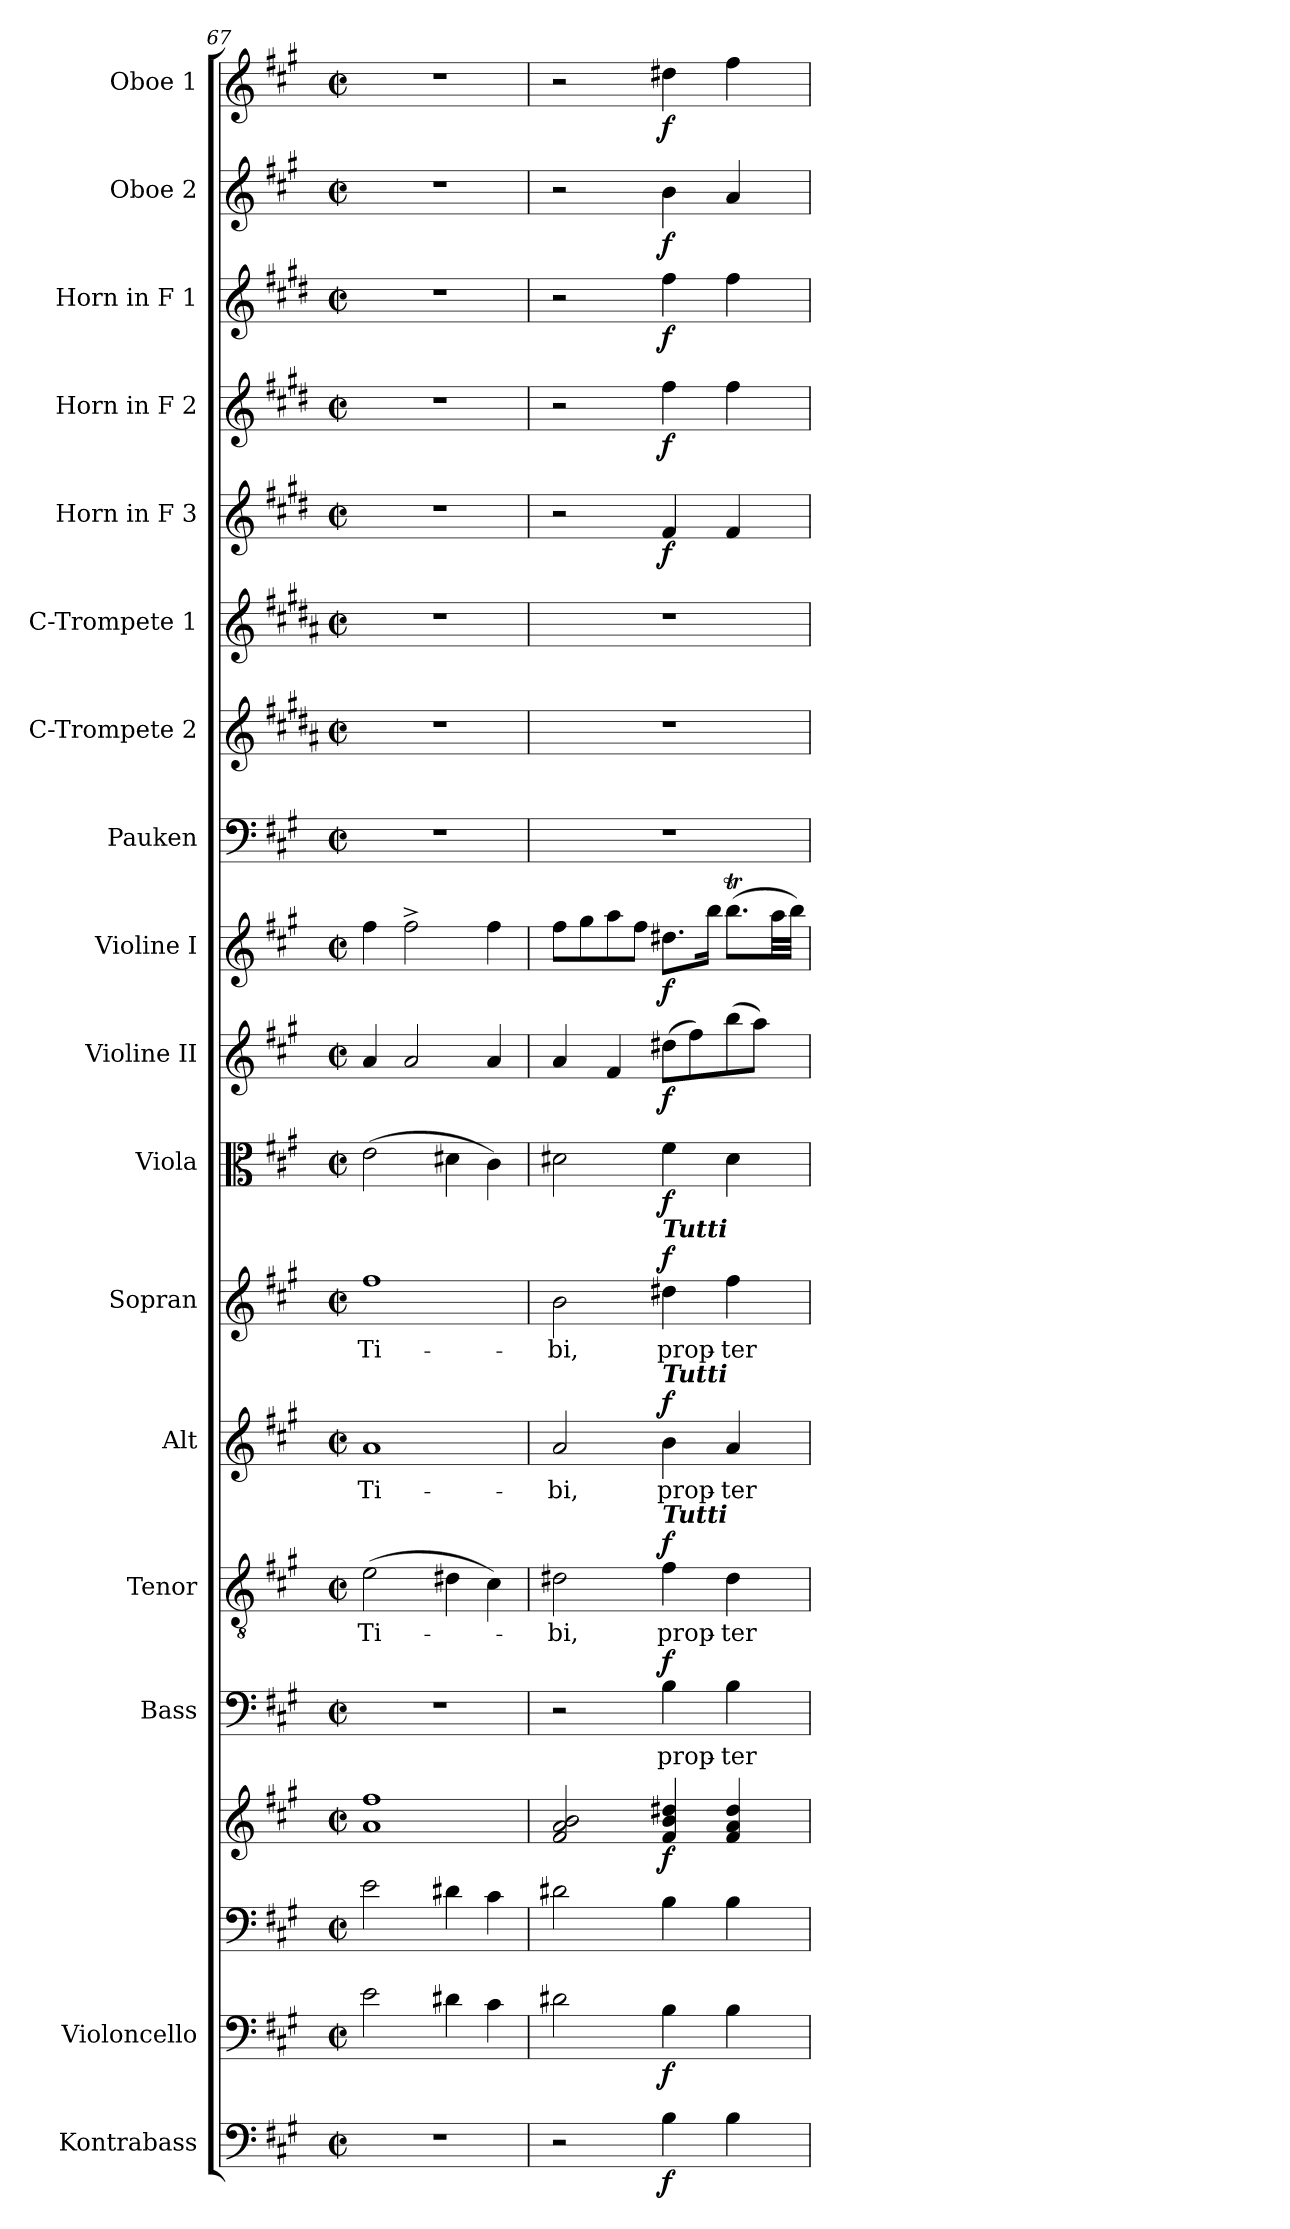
**kern	**dynam	**kern	**dynam	**kern	**kern	**dynam	**kern	**text	**dynam	**kern	**text	**dynam	**kern	**text	**dynam	**kern	**text	**dynam	**kern	**dynam	**kern	**dynam	**kern	**dynam	**kern	**kern	**kern	**kern	**dynam	**kern	**dynam	**kern	**dynam	**kern	**dynam	**kern	**dynam
*part18	*part18	*part17	*part17	*part16	*part16	*part16	*part15	*part15	*part15	*part14	*part14	*part14	*part13	*part13	*part13	*part12	*part12	*part12	*part11	*part11	*part10	*part10	*part9	*part9	*part8	*part7	*part6	*part5	*part5	*part4	*part4	*part3	*part3	*part2	*part2	*part1	*part1
*staff19	*staff19	*staff18	*staff18	*staff17	*staff16	*staff16/17	*staff15	*staff15	*staff15	*staff14	*staff14	*staff14	*staff13	*staff13	*staff13	*staff12	*staff12	*staff12	*staff11	*staff11	*staff10	*staff10	*staff9	*staff9	*staff8	*staff7	*staff6	*staff5	*staff5	*staff4	*staff4	*staff3	*staff3	*staff2	*staff2	*staff1	*staff1
*I"Kontrabass	*	*I"Violoncello	*	*	*	*	*I"Bass	*	*	*I"Tenor	*	*	*I"Alt	*	*	*I"Sopran	*	*	*I"Viola	*	*I"Violine II	*	*I"Violine I	*	*I"Pauken	*I"C-Trompete 2	*I"C-Trompete 1	*I"Horn in F 3	*	*I"Horn in F 2	*	*I"Horn in F 1	*	*I"Oboe 2	*	*I"Oboe 1	*
*I'Kb.	*	*I'Vc.	*	*	*	*	*I'B.	*	*	*I'T.	*	*	*I'A.	*	*	*I'S.	*	*	*I'Vla.	*	*I'Vl. II	*	*I'Vl. I	*	*I'Pk.	*I'C Trp. 2	*I'C Trp. 1	*	*	*	*	*	*	*I'Ob. 2	*	*I'Ob. 1	*
*clefF4	*	*clefF4	*	*clefF4	*clefG2	*	*clefF4	*	*	*clefGv2	*	*	*clefG2	*	*	*clefG2	*	*	*clefC3	*	*clefG2	*	*clefG2	*	*clefF4	*clefG2	*clefG2	*clefG2	*	*clefG2	*	*clefG2	*	*clefG2	*	*clefG2	*
*ITrd7c12	*	*	*	*	*	*	*	*	*	*	*	*	*	*	*	*	*	*	*	*	*	*	*	*	*	*ITrd1c2	*ITrd1c2	*ITrd4c7	*	*ITrd4c7	*	*ITrd4c7	*	*	*	*	*
*k[f#c#g#]	*	*k[f#c#g#]	*	*k[f#c#g#]	*k[f#c#g#]	*	*k[f#c#g#]	*	*	*k[f#c#g#]	*	*	*k[f#c#g#]	*	*	*k[f#c#g#]	*	*	*k[f#c#g#]	*	*k[f#c#g#]	*	*k[f#c#g#]	*	*k[f#c#g#]	*k[f#c#g#]	*k[f#c#g#]	*k[f#c#g#]	*	*k[f#c#g#]	*	*k[f#c#g#]	*	*k[f#c#g#]	*	*k[f#c#g#]	*
*A:	*	*A:	*	*A:	*A:	*	*A:	*	*	*A:	*	*	*A:	*	*	*A:	*	*	*A:	*	*A:	*	*A:	*	*A:	*A:	*A:	*A:	*	*A:	*	*A:	*	*A:	*	*A:	*
*M2/2	*	*M2/2	*	*M2/2	*M2/2	*	*M2/2	*	*	*M2/2	*	*	*M2/2	*	*	*M2/2	*	*	*M2/2	*	*M2/2	*	*M2/2	*	*M2/2	*M2/2	*M2/2	*M2/2	*	*M2/2	*	*M2/2	*	*M2/2	*	*M2/2	*
*met(c|)	*	*met(c|)	*	*met(c|)	*met(c|)	*	*met(c|)	*	*	*met(c|)	*	*	*met(c|)	*	*	*met(c|)	*	*	*met(c|)	*	*met(c|)	*	*met(c|)	*	*met(c|)	*met(c|)	*met(c|)	*met(c|)	*	*met(c|)	*	*met(c|)	*	*met(c|)	*	*met(c|)	*
=67	=67	=67	=67	=67	=67	=67	=67	=67	=67	=67	=67	=67	=67	=67	=67	=67	=67	=67	=67	=67	=67	=67	=67	=67	=67	=67	=67	=67	=67	=67	=67	=67	=67	=67	=67	=67	=67
!	!	!	!	!	!	!	!	!	!	!	!LO:LY:b	!	!	!LO:LY:b	!	!	!LO:LY:b	!	!	!	!	!	!	!	!	!	!	!	!	!	!	!	!	!	!	!	!
1r	.	2e\	.	2e\	1a 1ff#	.	1r	.	.	(>2e\	Ti-	.	1a	Ti-	.	1ff#	Ti-	.	(>2e\	.	4a/	.	4ff#\	.	1r	1r	1r	1r	.	1r	.	1r	.	1r	.	1r	.
.	.	.	.	.	.	.	.	.	.	.	.	.	.	.	.	.	.	.	.	.	2a/	.	2ff#^>\	.	.	.	.	.	.	.	.	.	.	.	.	.	.
.	.	4d#X\	.	4d#X\	.	.	.	.	.	4d#X\	.	.	.	.	.	.	.	.	4d#X\	.	.	.	.	.	.	.	.	.	.	.	.	.	.	.	.	.	.
.	.	4c#\	.	4c#\	.	.	.	.	.	4c#\)	.	.	.	.	.	.	.	.	4c#\)	.	4a/	.	4ff#\	.	.	.	.	.	.	.	.	.	.	.	.	.	.
=68	=68	=68	=68	=68	=68	=68	=68	=68	=68	=68	=68	=68	=68	=68	=68	=68	=68	=68	=68	=68	=68	=68	=68	=68	=68	=68	=68	=68	=68	=68	=68	=68	=68	=68	=68	=68	=68
!	!	!	!	!	!	!	!	!	!	!	!LO:LY:b	!	!	!LO:LY:b	!	!	!LO:LY:b	!	!	!	!	!	!	!	!	!	!	!	!	!	!	!	!	!	!	!	!
2r	.	2d#X\	.	2d#X\	2f#/ 2a/ 2b/	.	2r	.	.	2d#X\	-bi,	.	2a/	-bi,	.	2b\	-bi,	.	2d#X\	.	4a/	.	8ff#\L	.	1r	1r	1r	2r	.	2r	.	2r	.	2r	.	2r	.
.	.	.	.	.	.	.	.	.	.	.	.	.	.	.	.	.	.	.	.	.	.	.	8gg#\	.	.	.	.	.	.	.	.	.	.	.	.	.	.
.	.	.	.	.	.	.	.	.	.	.	.	.	.	.	.	.	.	.	.	.	4f#/	.	8aa\	.	.	.	.	.	.	.	.	.	.	.	.	.	.
.	.	.	.	.	.	.	.	.	.	.	.	.	.	.	.	.	.	.	.	.	.	.	8ff#\J	.	.	.	.	.	.	.	.	.	.	.	.	.	.
!	!	!	!	!	!	!	!	!	!	!	!	!	!	!	!	!LO:TX:a:Bi:t=Tutti	!	!	!	!	!	!	!	!	!	!	!	!	!	!	!	!	!	!	!	!	!
!	!	!	!	!	!	!	!	!	!	!	!	!	!LO:TX:a:Bi:t=Tutti	!	!	!	!	!	!	!	!	!	!	!	!	!	!	!	!	!	!	!	!	!	!	!	!
!	!	!	!	!	!	!	!	!	!	!LO:TX:a:Bi:t=Tutti	!	!	!	!	!	!	!	!	!	!	!	!	!	!	!	!	!	!	!	!	!	!	!	!	!	!	!
!	!LO:DY:b	!	!LO:DY:b	!	!	!LO:DY:b	!	!LO:LY:b	!LO:DY:a	!	!LO:LY:b	!LO:DY:a	!	!LO:LY:b	!LO:DY:a	!	!LO:LY:b	!LO:DY:a	!	!LO:DY:b	!	!LO:DY:b	!	!LO:DY:b	!	!	!	!	!LO:DY:b	!	!LO:DY:b	!	!LO:DY:b	!	!LO:DY:b	!	!LO:DY:b
4BB\	f	4B\	f	4B\	4f#/ 4b/ 4dd#X/	f	4B\	prop-	f	4f#\	prop-	f	4b\	prop-	f	4dd#X\	prop-	f	4f#\	f	(>8dd#X\L	f	8.dd#X\L	f	.	.	.	4B/	f	4b\	f	4b\	f	4b\	f	4dd#X\	f
.	.	.	.	.	.	.	.	.	.	.	.	.	.	.	.	.	.	.	.	.	8ff#\)	.	.	.	.	.	.	.	.	.	.	.	.	.	.	.	.
.	.	.	.	.	.	.	.	.	.	.	.	.	.	.	.	.	.	.	.	.	.	.	16bb\Jk	.	.	.	.	.	.	.	.	.	.	.	.	.	.
!	!	!	!	!	!	!	!	!LO:LY:b	!	!	!LO:LY:b	!	!	!LO:LY:b	!	!	!LO:LY:b	!	!	!	!	!	!	!	!	!	!	!	!	!	!	!	!	!	!	!	!
4BB\	.	4B\	.	4B\	4f#/ 4a/ 4dd#/	.	4B\	-ter	.	4d#\	-ter	.	4a/	-ter	.	4ff#\	-ter	.	4d#\	.	(>8bb\	.	(>8.bbT\L	.	.	.	.	4B/	.	4b\	.	4b\	.	4a/	.	4ff#\	.
.	.	.	.	.	.	.	.	.	.	.	.	.	.	.	.	.	.	.	.	.	8aa\J)	.	.	.	.	.	.	.	.	.	.	.	.	.	.	.	.
.	.	.	.	.	.	.	.	.	.	.	.	.	.	.	.	.	.	.	.	.	.	.	32aa\LL	.	.	.	.	.	.	.	.	.	.	.	.	.	.
.	.	.	.	.	.	.	.	.	.	.	.	.	.	.	.	.	.	.	.	.	.	.	32bb\JJJ)	.	.	.	.	.	.	.	.	.	.	.	.	.	.
=	=	=	=	=	=	=	=	=	=	=	=	=	=	=	=	=	=	=	=	=	=	=	=	=	=	=	=	=	=	=	=	=	=	=	=	=	=
*-	*-	*-	*-	*-	*-	*-	*-	*-	*-	*-	*-	*-	*-	*-	*-	*-	*-	*-	*-	*-	*-	*-	*-	*-	*-	*-	*-	*-	*-	*-	*-	*-	*-	*-	*-	*-	*-
